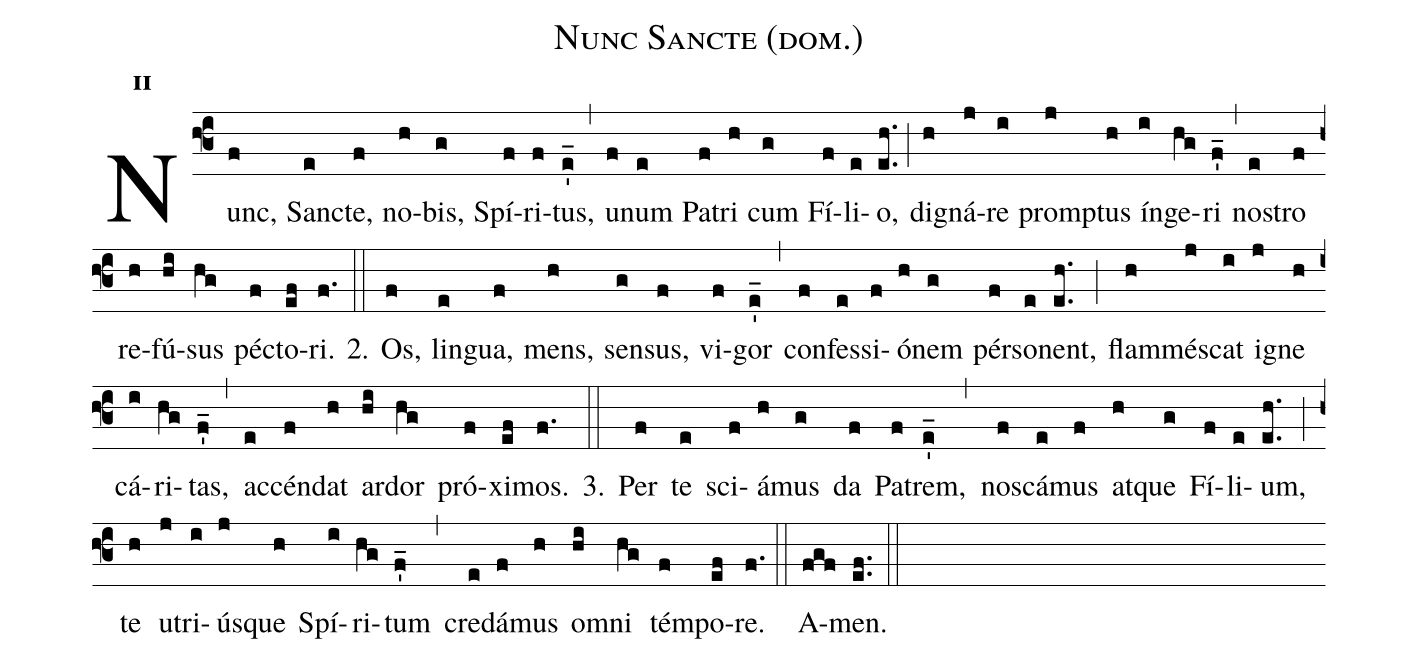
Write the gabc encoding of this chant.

name:Nunc Sancte (dom.);
office-part:Hymnus;
mode:2;
%%
initial-style: 1;
name: Nunc Sancte nobis Spiritus;
book: Liber Hymnarius, p. 185;
occasion: Tempore Per Annum Diebus Dominicis i & III;
office-part: Ad Tertiam H;
user-notes: ;
commentary: ;
annotation: 2;
centering-scheme: english;
fontsize: 12;
font: OFLSortsMillGoudy;
height: 11;
width: 4.5;
%%
(f3)Nunc,(f) San(e)cte,(f) no(h)bis,(g) Spí(f)ri(f)tus,(e'_) (,)
u(f)num(e) Pa(f)tri(h) cum(g) Fí(f)li(e)o,(eh..) (;)
di(h)gná(j)re(i) prom(j)ptus(h) ín(i)ge(hg)ri(f'_) (,)
no(e)stro(f) re(h)fú(hi)sus(hg) pé(f)cto(ef)ri.(f.)

2.(::)
Os,(f) lin(e)gua,(f) mens,(h) sen(g)sus,(f) vi(f)gor(e'_) (,)
con(f)fes(e)si(f)ó(h)nem(g) pér(f)so(e)nent,(eh..) (;)
flam(h)mé(j)scat(i) i(j)gne(h) cá(i)ri(hg)tas,(f'_) (,)
ac(e)cén(f)dat(h) ar(hi)dor(hg) pró(f)xi(ef)mos.(f.)

3.(::)
Per(f) te(e) sci(f)á(h)mus(g) da(f) Pa(f)trem,(e'_) (,)
no(f)scá(e)mus(f) at(h)que(g) Fí(f)li(e)um,(eh..) (;)
te(h) u(j)tri(i)ús(j)que(h) Spí(i)ri(hg)tum(f'_) (,)
cre(e)dá(f)mus(h) om(hi)ni(hg) tém(f)po(ef)re.(f.) (::)
A(fgf)men.(ef..) (::)
